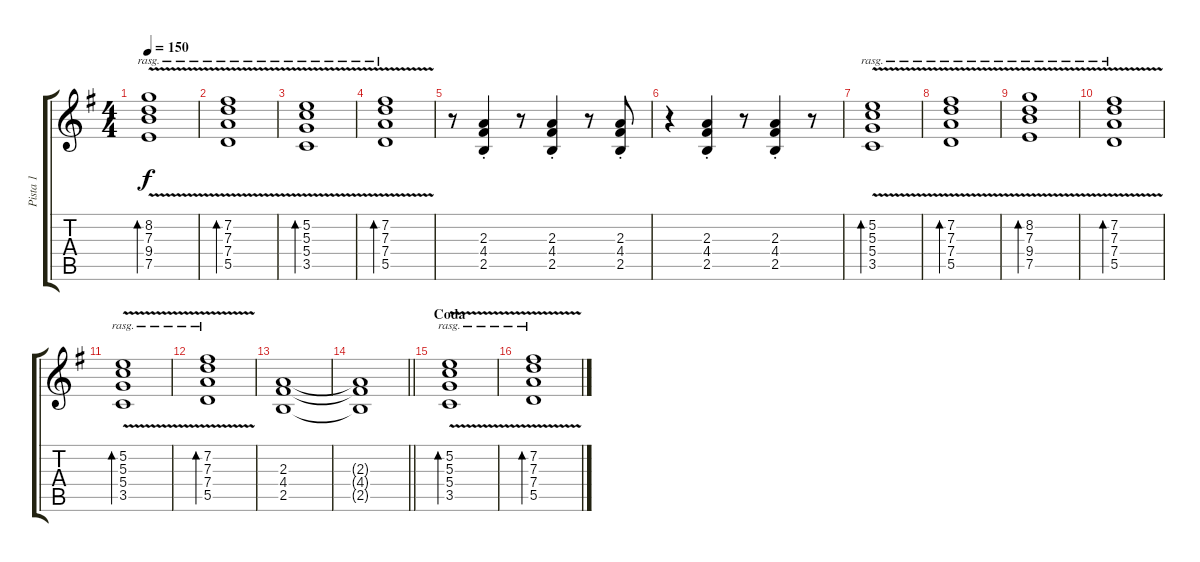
\track ("Pista 1" "Pista 1") {instrument electricguitarmuted}
\staff {score tabs}
\tuning (E4 B3 G3 D3 A2 E2) {hide}
\ts (4 4)
\tempo 150
\clef g2
\ks g
(8.2 7.3 9.4 7.5{v}).1{bd 240 rasg ii dy f} |
(7.2{v} 7.3 7.4 5.5).1{bd 240 rasg ii} |
(5.2 5.3 5.4{v} 3.5).1{bd 240 rasg ii} |
(7.2{v} 7.3 7.4 5.5).1{bd 240 rasg ii} |
r.8 (2.3{st} 4.4{st} 2.5{st}).4 r.8 (2.3{st} 4.4{st} 2.5{st}).4 r.8 (2.3{st} 4.4{st} 2.5{st}).8 |
r.4 (2.3{st} 4.4{st} 2.5{st}).4 r.8 (2.3{st} 4.4{st} 2.5{st}).4 r.8 |
(5.2 5.3 5.4{v} 3.5).1{bd 240 rasg ii} |
(7.2{v} 7.3 7.4 5.5).1{bd 240 rasg ii} |
(8.2 7.3 9.4 7.5{v}).1{bd 240 rasg ii} |
(7.2{v} 7.3 7.4 5.5).1{bd 240 rasg ii} |
(5.2 5.3 5.4{v} 3.5).1{bd 240 rasg ii} |
(7.2{v} 7.3 7.4 5.5).1{bd 240 rasg ii} |
(2.3 4.4 2.5).1 |
\barLineRight lightlight
(2.3{t} 4.4{t} 2.5{t}).1 |
\section ("" "Coda")
(5.2 5.3 5.4{v} 3.5).1{bd 240 rasg ii} |
(7.2{v} 7.3 7.4 5.5).1{bd 240 rasg ii}
